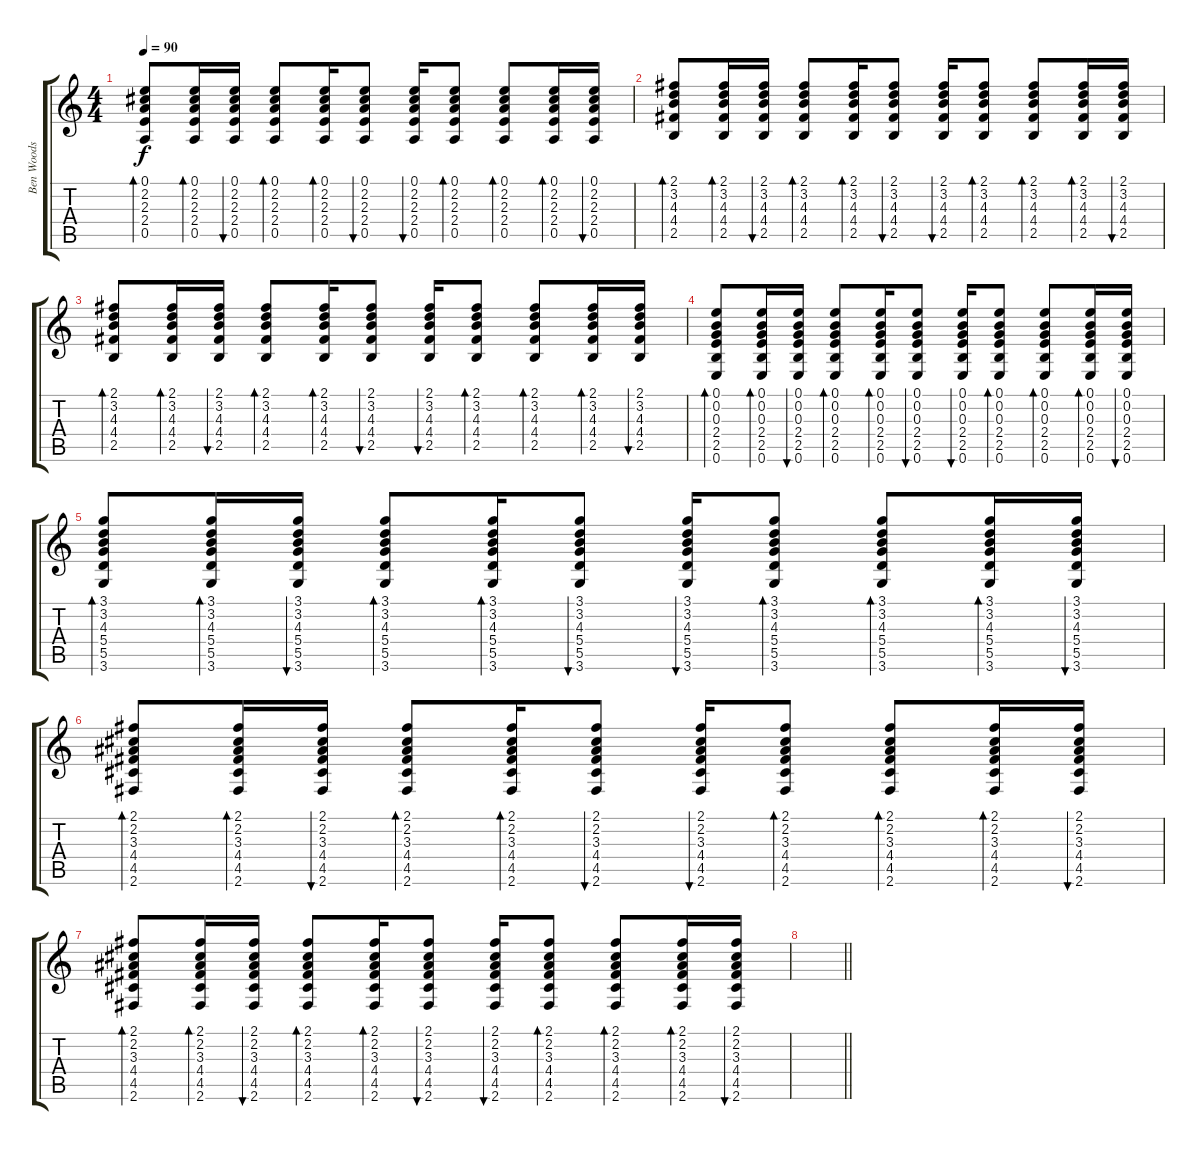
\track ("Ben Woods (acoustic rhythm)" "Ben Woods ") {instrument acousticguitarsteel}
\staff {score tabs}
\tuning (E4 B3 G3 D3 A2 E2) {hide}
\ts (4 4)
\tempo 90
\clef g2
\ks c
(0.1 2.2 2.3 2.4 0.5).8{bd 60 dy f} (0.1 2.2 2.3 2.4 0.5).16{bd 60} (0.1 2.2 2.3 2.4 0.5).16{bu 60} (0.1 2.2 2.3 2.4 0.5).8{bd 60} (0.1 2.2 2.3 2.4 0.5).16{bd 60} (0.1 2.2 2.3 2.4 0.5).8{bu 60} (0.1 2.2 2.3 2.4 0.5).16{bu 60} (0.1 2.2 2.3 2.4 0.5).8{bd 60} (0.1 2.2 2.3 2.4 0.5).8{bd 60} (0.1 2.2 2.3 2.4 0.5).16{bd 60} (0.1 2.2 2.3 2.4 0.5).16{bu 60} |
(2.1 3.2 4.3 4.4 2.5).8{bd 60} (2.1 3.2 4.3 4.4 2.5).16{bd 60} (2.1 3.2 4.3 4.4 2.5).16{bu 60} (2.1 3.2 4.3 4.4 2.5).8{bd 60} (2.1 3.2 4.3 4.4 2.5).16{bd 60} (2.1 3.2 4.3 4.4 2.5).8{bu 60} (2.1 3.2 4.3 4.4 2.5).16{bu 60} (2.1 3.2 4.3 4.4 2.5).8{bd 60} (2.1 3.2 4.3 4.4 2.5).8{bd 60} (2.1 3.2 4.3 4.4 2.5).16{bd 60} (2.1 3.2 4.3 4.4 2.5).16{bu 60} |
(2.1 3.2 4.3 4.4 2.5).8{bd 60} (2.1 3.2 4.3 4.4 2.5).16{bd 60} (2.1 3.2 4.3 4.4 2.5).16{bu 60} (2.1 3.2 4.3 4.4 2.5).8{bd 60} (2.1 3.2 4.3 4.4 2.5).16{bd 60} (2.1 3.2 4.3 4.4 2.5).8{bu 60} (2.1 3.2 4.3 4.4 2.5).16{bu 60} (2.1 3.2 4.3 4.4 2.5).8{bd 60} (2.1 3.2 4.3 4.4 2.5).8{bd 60} (2.1 3.2 4.3 4.4 2.5).16{bd 60} (2.1 3.2 4.3 4.4 2.5).16{bu 60} |
(0.1 0.2 0.3 2.4 2.5 0.6).8{bd 60} (0.1 0.2 0.3 2.4 2.5 0.6).16{bd 60} (0.1 0.2 0.3 2.4 2.5 0.6).16{bu 60} (0.1 0.2 0.3 2.4 2.5 0.6).8{bd 60} (0.1 0.2 0.3 2.4 2.5 0.6).16{bd 60} (0.1 0.2 0.3 2.4 2.5 0.6).8{bu 60} (0.1 0.2 0.3 2.4 2.5 0.6).16{bu 60} (0.1 0.2 0.3 2.4 2.5 0.6).8{bd 60} (0.1 0.2 0.3 2.4 2.5 0.6).8{bd 60} (0.1 0.2 0.3 2.4 2.5 0.6).16{bd 60} (0.1 0.2 0.3 2.4 2.5 0.6).16{bu 60} |
(3.1 3.2 4.3 5.4 5.5 3.6).8{bd 60} (3.1 3.2 4.3 5.4 5.5 3.6).16{bd 60} (3.1 3.2 4.3 5.4 5.5 3.6).16{bu 60} (3.1 3.2 4.3 5.4 5.5 3.6).8{bd 60} (3.1 3.2 4.3 5.4 5.5 3.6).16{bd 60} (3.1 3.2 4.3 5.4 5.5 3.6).8{bu 60} (3.1 3.2 4.3 5.4 5.5 3.6).16{bu 60} (3.1 3.2 4.3 5.4 5.5 3.6).8{bd 60} (3.1 3.2 4.3 5.4 5.5 3.6).8{bd 60} (3.1 3.2 4.3 5.4 5.5 3.6).16{bd 60} (3.1 3.2 4.3 5.4 5.5 3.6).16{bu 60} |
(2.1 2.2 3.3 4.4 4.5 2.6).8{bd 60} (2.1 2.2 3.3 4.4 4.5 2.6).16{bd 60} (2.1 2.2 3.3 4.4 4.5 2.6).16{bu 60} (2.1 2.2 3.3 4.4 4.5 2.6).8{bd 60} (2.1 2.2 3.3 4.4 4.5 2.6).16{bd 60} (2.1 2.2 3.3 4.4 4.5 2.6).8{bu 60} (2.1 2.2 3.3 4.4 4.5 2.6).16{bu 60} (2.1 2.2 3.3 4.4 4.5 2.6).8{bd 60} (2.1 2.2 3.3 4.4 4.5 2.6).8{bd 60} (2.1 2.2 3.3 4.4 4.5 2.6).16{bd 60} (2.1 2.2 3.3 4.4 4.5 2.6).16{bu 60} |
(2.1 2.2 3.3 4.4 4.5 2.6).8{bd 60} (2.1 2.2 3.3 4.4 4.5 2.6).16{bd 60} (2.1 2.2 3.3 4.4 4.5 2.6).16{bu 60} (2.1 2.2 3.3 4.4 4.5 2.6).8{bd 60} (2.1 2.2 3.3 4.4 4.5 2.6).16{bd 60} (2.1 2.2 3.3 4.4 4.5 2.6).8{bu 60} (2.1 2.2 3.3 4.4 4.5 2.6).16{bu 60} (2.1 2.2 3.3 4.4 4.5 2.6).8{bd 60} (2.1 2.2 3.3 4.4 4.5 2.6).8{bd 60} (2.1 2.2 3.3 4.4 4.5 2.6).16{bd 60} (2.1 2.2 3.3 4.4 4.5 2.6).16{bu 60} |
\barLineRight lightlight
